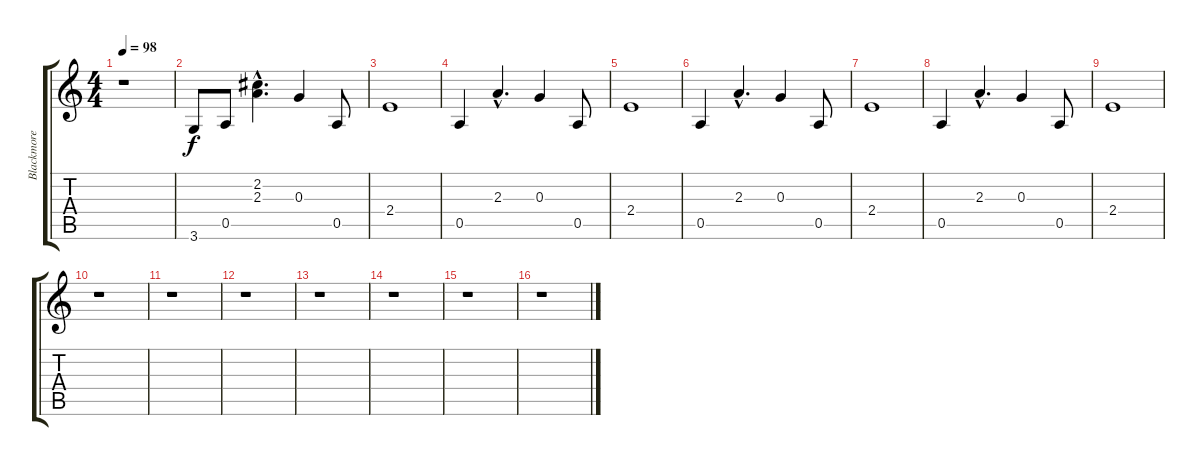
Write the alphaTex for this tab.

\track ("Blackmore" "Blackmore") {instrument electricguitarclean}
\staff {score tabs}
\tuning (E4 B3 G3 D3 A2 E2) {hide}
\ts (4 4)
\tempo 98
\clef g2
\ks c
r.1{dy f} |
3.6.8 0.5.8 (2.2{hac} 2.3{hac}).4{d} 0.3.4 0.5.8 |
2.4.1 |
0.5.4 2.3{hac}.4{d} 0.3.4 0.5.8 |
2.4.1 |
0.5.4 2.3{hac}.4{d} 0.3.4 0.5.8 |
2.4.1 |
0.5.4 2.3{hac}.4{d} 0.3.4 0.5.8 |
2.4.1 |
r.1 |
r.1 |
r.1 |
r.1 |
r.1 |
r.1 |
r.1
